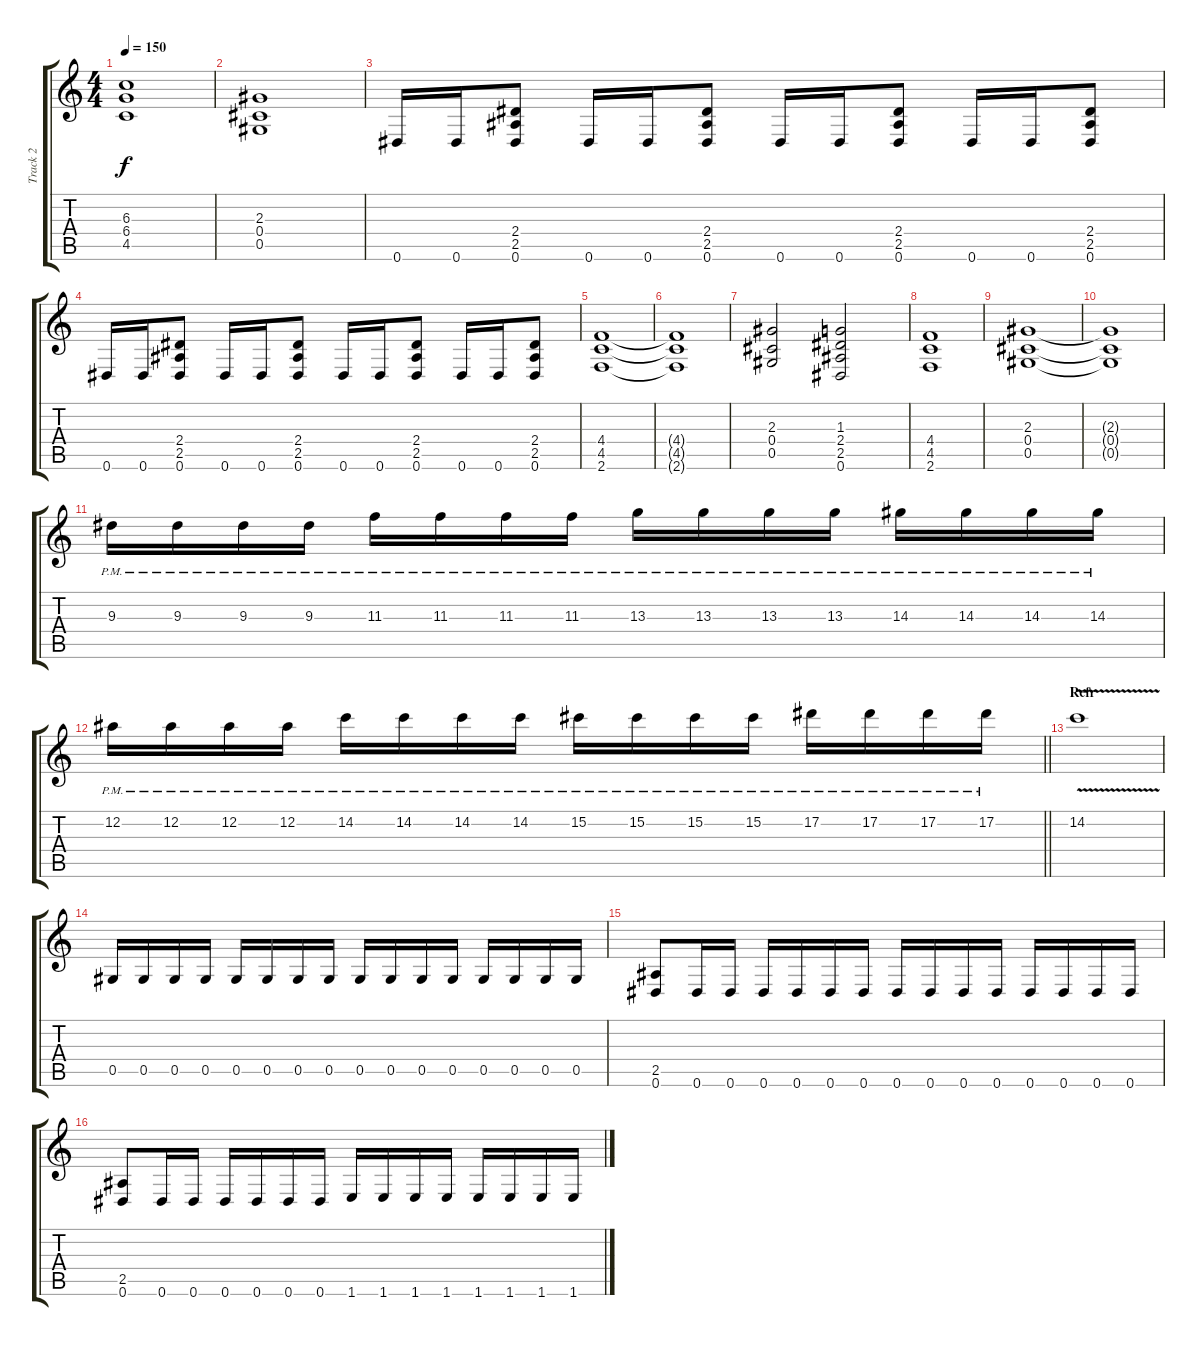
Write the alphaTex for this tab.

\track ("Track 2" "Track 2") {instrument distortionguitar}
\staff {score tabs}
\tuning (Eb4 Bb3 Gb3 Db3 Ab2 Eb2) {hide}
\ts (4 4)
\tempo 150
\clef g2
\ks c
(6.3 6.4 4.5).1{dy f} |
(2.3 0.4 0.5).1 |
0.6.16 0.6.16 (2.4 2.5 0.6).8 0.6.16 0.6.16 (2.4 2.5 0.6).8 0.6.16 0.6.16 (2.4 2.5 0.6).8 0.6.16 0.6.16 (2.4 2.5 0.6).8 |
0.6.16 0.6.16 (2.4 2.5 0.6).8 0.6.16 0.6.16 (2.4 2.5 0.6).8 0.6.16 0.6.16 (2.4 2.5 0.6).8 0.6.16 0.6.16 (2.4 2.5 0.6).8 |
(4.4 4.5 2.6).1 |
(4.4{t} 4.5{t} 2.6{t}).1 |
(2.3 0.4 0.5).2 (1.3 2.4 2.5 0.6).2 |
(4.4 4.5 2.6).1 |
(2.3 0.4 0.5).1 |
(2.3{t} 0.4{t} 0.5{t}).1 |
9.3{pm}.16{volume 5} 9.3{pm}.16 9.3{pm}.16 9.3{pm}.16 11.3{pm}.16 11.3{pm}.16 11.3{pm}.16 11.3{pm}.16 13.3{pm}.16 13.3{pm}.16 13.3{pm}.16 13.3{pm}.16 14.3{pm}.16 14.3{pm}.16 14.3{pm}.16 14.3{pm}.16 |
\barLineRight lightlight
12.2{pm}.16 12.2{pm}.16 12.2{pm}.16 12.2{pm}.16 14.2{pm}.16 14.2{pm}.16 14.2{pm}.16 14.2{pm}.16 15.2{pm}.16 15.2{pm}.16 15.2{pm}.16 15.2{pm}.16 17.2{pm}.16 17.2{pm}.16 17.2{pm}.16 17.2{pm}.16 |
\section ("" "Refr")
14.2{v}.1{volume 9} |
0.5.16 0.5.16 0.5.16 0.5.16 0.5.16 0.5.16 0.5.16 0.5.16 0.5.16 0.5.16 0.5.16 0.5.16 0.5.16 0.5.16 0.5.16 0.5.16 |
(2.5 0.6).8 0.6.16 0.6.16 0.6.16 0.6.16 0.6.16 0.6.16 0.6.16 0.6.16 0.6.16 0.6.16 0.6.16 0.6.16 0.6.16 0.6.16 |
(2.5 0.6).8 0.6.16 0.6.16 0.6.16 0.6.16 0.6.16 0.6.16 1.6.16 1.6.16 1.6.16 1.6.16 1.6.16 1.6.16 1.6.16 1.6.16
